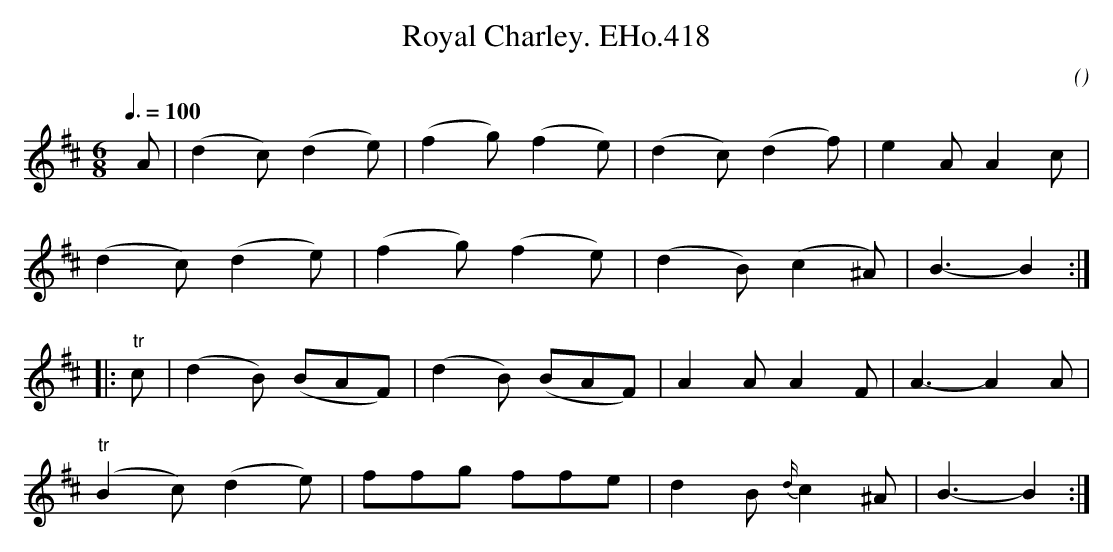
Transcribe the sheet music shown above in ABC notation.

X:1
T:Royal Charley. EHo.418
M:6/8
L:1/8
Q:3/8=100
C:
O:
K:D
yA | (d2c) (d2e) | (f2g) (f2e) | (d2c) (d2f) | e2A A2c |
(d2c) (d2e) | (f2g) (f2e) | (d2B) (c2^A) | B3-B2 :|
|: "tr"c | (d2B) (BAF)  | (d2B) (BAF) | A2A A2F | A3-A2A |
("tr"B2c) (d2e) | ffg ffe | d2B {d/}c2^A | B3-B2 :|
